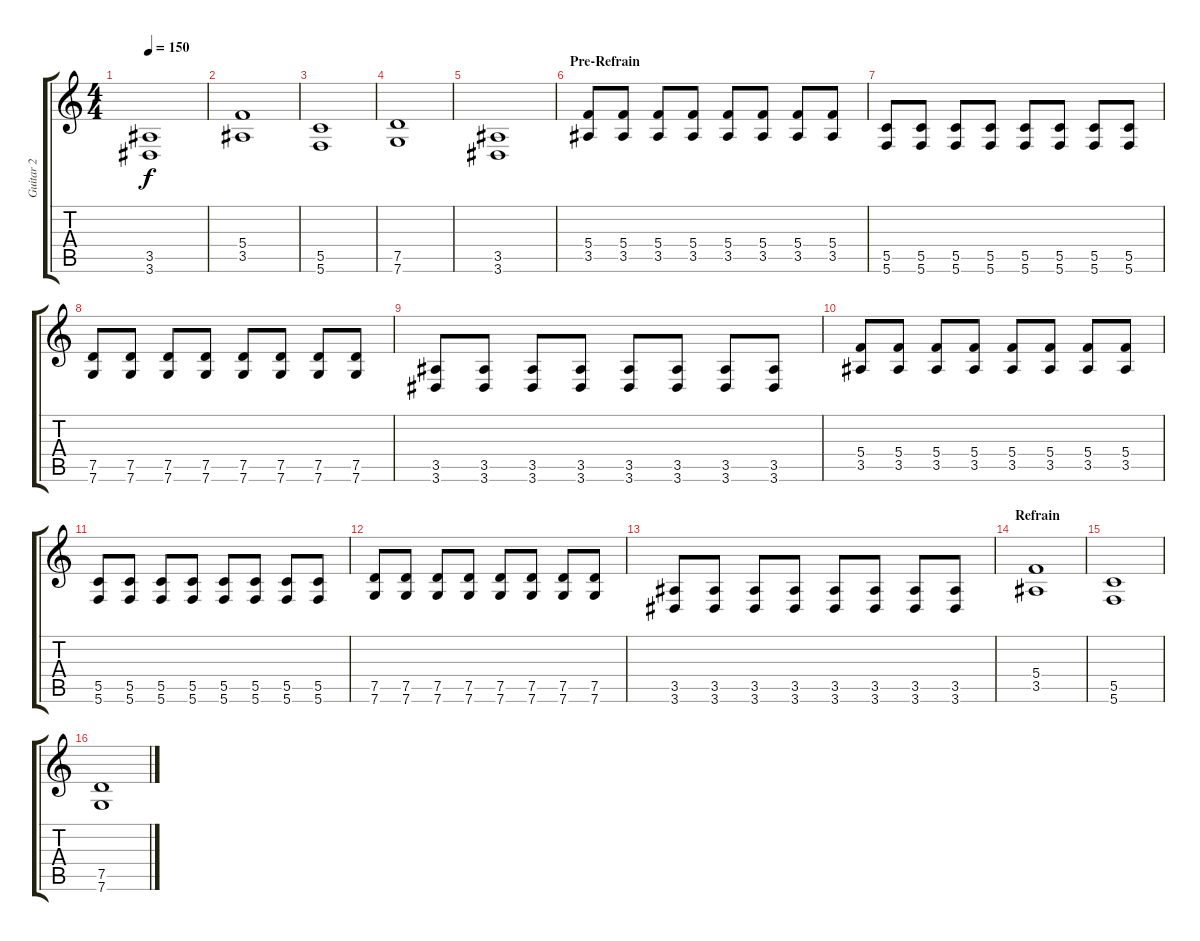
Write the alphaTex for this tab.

\track ("Guitar 2" "Guitar 2") {instrument distortionguitar}
\staff {score tabs}
\tuning (D4 A3 F3 C3 G2 C2) {hide}
\ts (4 4)
\tempo 150
\clef g2
\ks c
(3.5 3.6).1{dy f} |
(5.4 3.5).1 |
(5.5 5.6).1 |
(7.5 7.6).1 |
(3.5 3.6).1 |
\section ("" "Pre-Refrain")
(5.4 3.5).8 (5.4 3.5).8 (5.4 3.5).8 (5.4 3.5).8 (5.4 3.5).8 (5.4 3.5).8 (5.4 3.5).8 (5.4 3.5).8 |
(5.5 5.6).8 (5.5 5.6).8 (5.5 5.6).8 (5.5 5.6).8 (5.5 5.6).8 (5.5 5.6).8 (5.5 5.6).8 (5.5 5.6).8 |
(7.5 7.6).8 (7.5 7.6).8 (7.5 7.6).8 (7.5 7.6).8 (7.5 7.6).8 (7.5 7.6).8 (7.5 7.6).8 (7.5 7.6).8 |
(3.5 3.6).8 (3.5 3.6).8 (3.5 3.6).8 (3.5 3.6).8 (3.5 3.6).8 (3.5 3.6).8 (3.5 3.6).8 (3.5 3.6).8 |
(5.4 3.5).8 (5.4 3.5).8 (5.4 3.5).8 (5.4 3.5).8 (5.4 3.5).8 (5.4 3.5).8 (5.4 3.5).8 (5.4 3.5).8 |
(5.5 5.6).8 (5.5 5.6).8 (5.5 5.6).8 (5.5 5.6).8 (5.5 5.6).8 (5.5 5.6).8 (5.5 5.6).8 (5.5 5.6).8 |
(7.5 7.6).8 (7.5 7.6).8 (7.5 7.6).8 (7.5 7.6).8 (7.5 7.6).8 (7.5 7.6).8 (7.5 7.6).8 (7.5 7.6).8 |
(3.5 3.6).8 (3.5 3.6).8 (3.5 3.6).8 (3.5 3.6).8 (3.5 3.6).8 (3.5 3.6).8 (3.5 3.6).8 (3.5 3.6).8 |
\section ("" "Refrain")
(5.4 3.5).1 |
(5.5 5.6).1 |
(7.5 7.6).1
